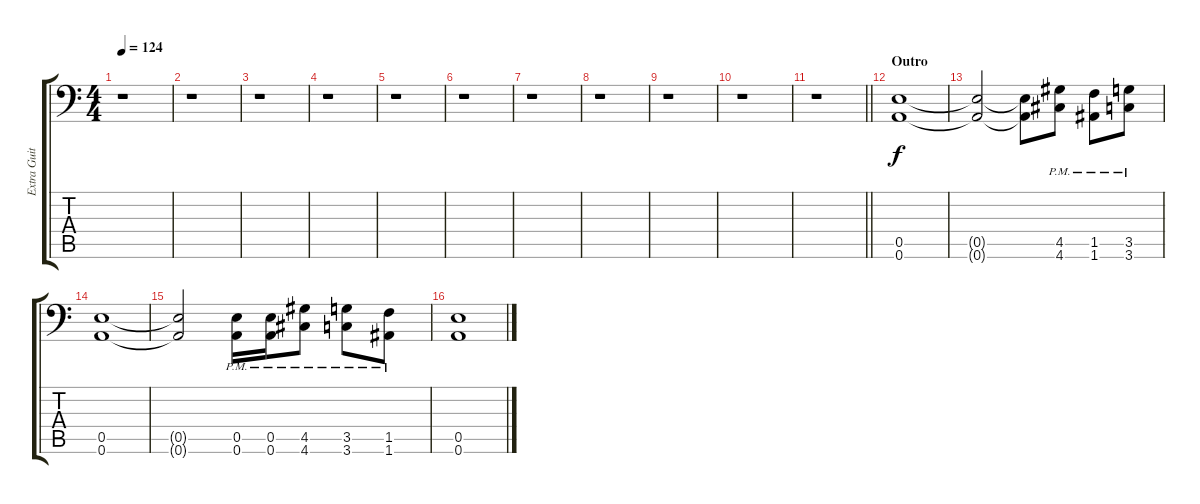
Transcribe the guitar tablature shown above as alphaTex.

\track ("Extra Guitar" "Extra Guit") {instrument overdrivenguitar}
\staff {score tabs}
\tuning (B3 Gb3 D3 A2 E2 A1) {hide}
\ts (4 4)
\tempo 124
\clef f4
\ks c
r.1{dy f} |
r.1 |
r.1 |
r.1 |
r.1 |
r.1 |
r.1 |
r.1 |
r.1 |
r.1 |
\barLineRight lightlight
r.1 |
\section ("" "Outro")
(0.5 0.6).1{volume 10 balance 6} |
(0.5{t} 0.6{t}).2 (0.5{t} 0.6{t}).8 (4.5{pm} 4.6{pm}).8 (1.5{pm} 1.6{pm}).8 (3.5{pm} 3.6{pm}).8 |
(0.5 0.6).1 |
(0.5{t} 0.6{t}).2 (0.5{pm} 0.6{pm}).16 (0.5{pm} 0.6{pm}).16 (4.5{pm} 4.6{pm}).8 (3.5{pm} 3.6{pm}).8 (1.5{pm} 1.6{pm}).8 |
(0.5 0.6).1
